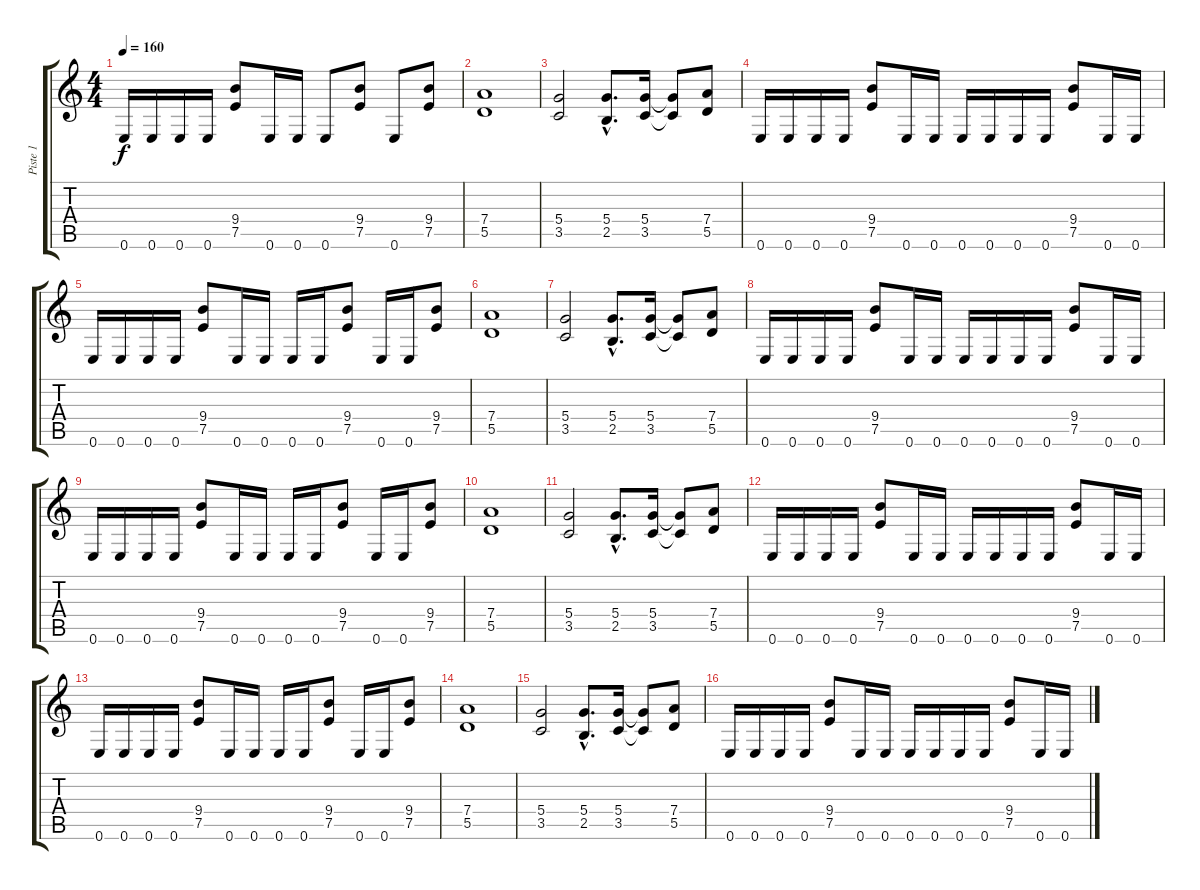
\track ("Piste 1" "Piste 1") {instrument distortionguitar}
\staff {score tabs}
\tuning (E4 B3 G3 D3 A2 E2) {hide}
\ts (4 4)
\tempo 160
\clef g2
\ks c
0.6.16{dy f} 0.6.16 0.6.16 0.6.16 (9.4 7.5).8 0.6.16 0.6.16 0.6.8 (9.4 7.5).8 0.6.8 (9.4 7.5).8 |
(7.4 5.5).1 |
(5.4 3.5).2 (5.4{hac} 2.5{hac}).8{d} (5.4 3.5).16 (5.4{t} 3.5{t}).8 (7.4 5.5).8 |
0.6.16 0.6.16 0.6.16 0.6.16 (9.4 7.5).8 0.6.16 0.6.16 0.6.16 0.6.16 0.6.16 0.6.16 (9.4 7.5).8 0.6.16 0.6.16 |
0.6.16 0.6.16 0.6.16 0.6.16 (9.4 7.5).8 0.6.16 0.6.16 0.6.16 0.6.16 (9.4 7.5).8 0.6.16 0.6.16 (9.4 7.5).8 |
(7.4 5.5).1 |
(5.4 3.5).2 (5.4{hac} 2.5{hac}).8{d} (5.4 3.5).16 (5.4{t} 3.5{t}).8 (7.4 5.5).8 |
0.6.16 0.6.16 0.6.16 0.6.16 (9.4 7.5).8 0.6.16 0.6.16 0.6.16 0.6.16 0.6.16 0.6.16 (9.4 7.5).8 0.6.16 0.6.16 |
0.6.16 0.6.16 0.6.16 0.6.16 (9.4 7.5).8 0.6.16 0.6.16 0.6.16 0.6.16 (9.4 7.5).8 0.6.16 0.6.16 (9.4 7.5).8 |
(7.4 5.5).1 |
(5.4 3.5).2 (5.4{hac} 2.5{hac}).8{d} (5.4 3.5).16 (5.4{t} 3.5{t}).8 (7.4 5.5).8 |
0.6.16 0.6.16 0.6.16 0.6.16 (9.4 7.5).8 0.6.16 0.6.16 0.6.16 0.6.16 0.6.16 0.6.16 (9.4 7.5).8 0.6.16 0.6.16 |
0.6.16 0.6.16 0.6.16 0.6.16 (9.4 7.5).8 0.6.16 0.6.16 0.6.16 0.6.16 (9.4 7.5).8 0.6.16 0.6.16 (9.4 7.5).8 |
(7.4 5.5).1 |
(5.4 3.5).2 (5.4{hac} 2.5{hac}).8{d} (5.4 3.5).16 (5.4{t} 3.5{t}).8 (7.4 5.5).8 |
0.6.16 0.6.16 0.6.16 0.6.16 (9.4 7.5).8 0.6.16 0.6.16 0.6.16 0.6.16 0.6.16 0.6.16 (9.4 7.5).8 0.6.16 0.6.16
